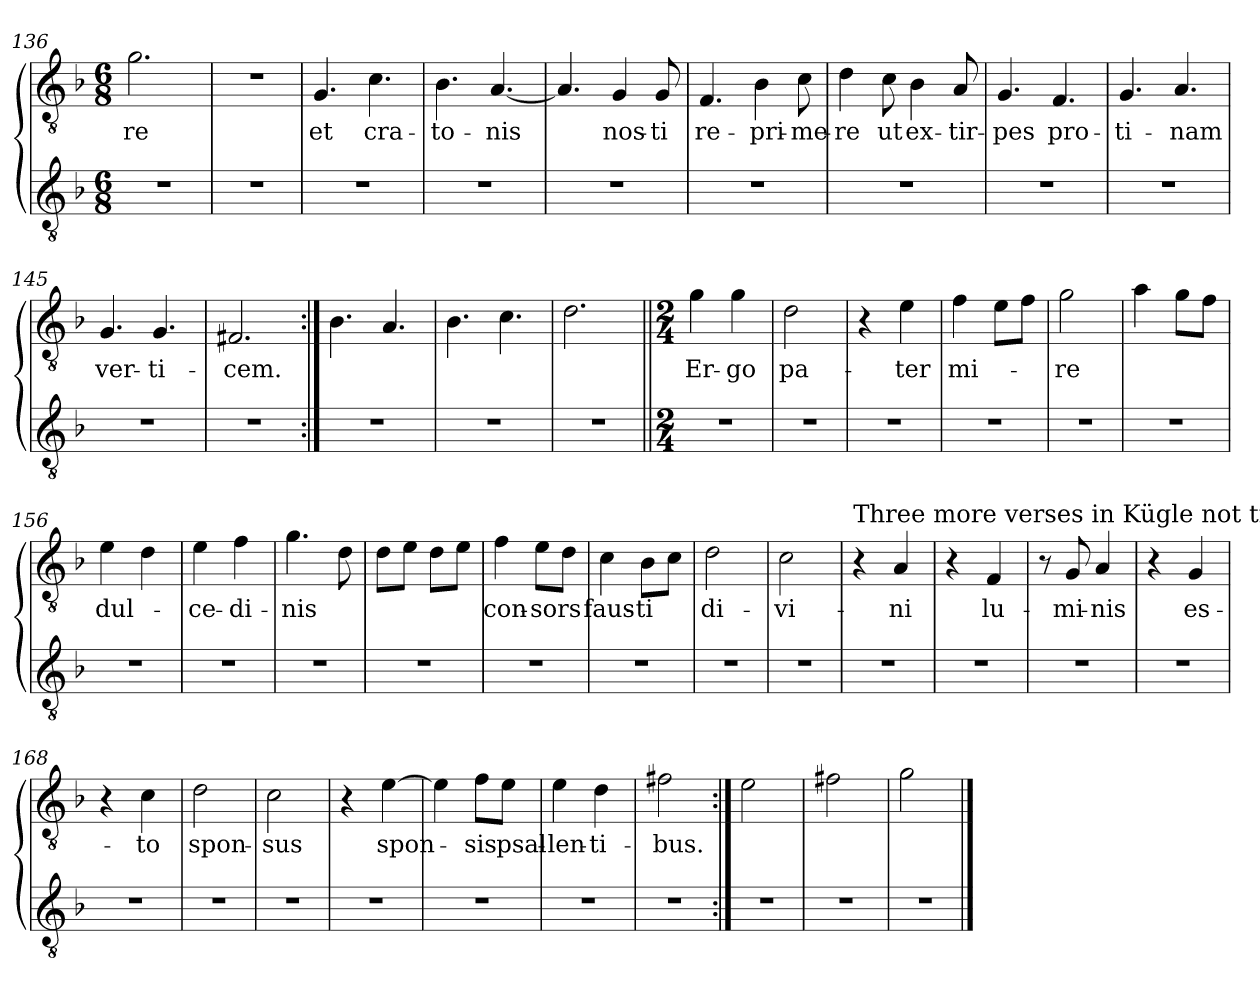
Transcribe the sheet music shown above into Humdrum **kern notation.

**kern	**kern	**text
*part2	*part1	*part1
*staff2	*staff1	*staff1
*clefGv2	*clefGv2	*
*k[b-]	*k[b-]	*
*F:	*F:	*
*M6/8	*M6/8	*
=136	=136	=136
!	!	!LO:LY:b
2.r	2.g\	-re
=137	=137	=137
2.r	2.r	.
=138	=138	=138
!	!	!LO:LY:b
2.r	4.G/	et
!	!	!LO:LY:b
.	4.c\	cra-
!!LO:LB:g=z
=139	=139	=139
!	!	!LO:LY:b
2.r	4.B-\	-to-
!	!	!LO:LY:b
.	[4.A/	-nis
=140	=140	=140
2.r	4.A/]	.
!	!	!LO:LY:b
.	4G/	nos-
!	!	!LO:LY:b
.	8G/	-ti
=141	=141	=141
!	!	!LO:LY:b
2.r	4.F/	re-
!	!	!LO:LY:b
.	4B-\	-pri-
!	!	!LO:LY:b
.	8c\	-me-
=142	=142	=142
!	!	!LO:LY:b
2.r	4d\	-re
!	!	!LO:LY:b
.	8c\	ut
!	!	!LO:LY:b
.	4B-\	ex-
!	!	!LO:LY:b
.	8A/	-tir-
=143	=143	=143
!	!	!LO:LY:b
2.r	4.G/	-pes
!	!	!LO:LY:b
.	4.F/	pro-
=144	=144	=144
!	!	!LO:LY:b
2.r	4.G/	-ti-
!	!	!LO:LY:b
.	4.A/	-nam
=145	=145	=145
!	!	!LO:LY:b
2.r	4.G/	ver-
!	!	!LO:LY:b
.	4.G/	-ti-
=146	=146	=146
!	!	!LO:LY:b
2.r	2.F#X/	-cem.
=147:|!	=147:|!	=147:|!
2.r	4.B-\	.
.	4.A/	.
=148	=148	=148
2.r	4.B-\	.
.	4.c\	.
=149	=149	=149
2.r	2.d\	.
!!LO:LB:g=z
=150||	=150||	=150||
*M2/4	*M2/4	*
!	!	!LO:LY:b
2r	4g\	Er-
!	!	!LO:LY:b
.	4g\	-go
=151	=151	=151
!	!	!LO:LY:b
2r	2d\	pa-
=152	=152	=152
2r	4r	.
!	!	!LO:LY:b
.	4e\	-ter
=153	=153	=153
!	!	!LO:LY:b
2r	4f\	mi-
.	8e\L	.
.	8f\J	.
=154	=154	=154
!	!	!LO:LY:b
2r	2g\	-re
=155	=155	=155
2r	4a\	.
.	8g\L	.
.	8f\J	.
=156	=156	=156
!	!	!LO:LY:b
2r	4e\	dul-
.	4d\	.
=157	=157	=157
!	!	!LO:LY:b
2r	4e\	-ce-
!	!	!LO:LY:b
.	4f\	-di-
=158	=158	=158
!	!	!LO:LY:b
2r	4.g\	-nis
.	8d\	.
=159	=159	=159
2r	8d\L	.
.	8e\J	.
.	8d\L	.
.	8e\J	.
=160	=160	=160
!	!	!LO:LY:b
2r	4f\	con-
!	!	!LO:LY:b
.	8e\L	-sors
.	8d\J	.
=161	=161	=161
!	!	!LO:LY:b
2r	4c\	faus-
!	!	!LO:LY:b
.	8B-\L	-ti
.	8c\J	.
=162	=162	=162
!	!	!LO:LY:b
2r	2d\	di-
!!LO:LB:g=z
=163	=163	=163
!	!	!LO:LY:b
2r	2c\	-vi-
=164	=164	=164
!	!LO:TX:a:t=Three more verses in Kügle not transcribed here.	!
2r	4r	.
!	!	!LO:LY:b
.	4A/	-ni
=165	=165	=165
2r	4r	.
!	!	!LO:LY:b
.	4F/	lu-
=166	=166	=166
2r	8r	.
!	!	!LO:LY:b
.	8G/	-mi-
!	!	!LO:LY:b
.	4A/	-nis
=167	=167	=167
2r	4r	.
!	!	!LO:LY:b
.	4G/	es-
=168	=168	=168
2r	4r	.
!	!	!LO:LY:b
.	4c\	-to
=169	=169	=169
!	!	!LO:LY:b
2r	2d\	spon-
=170	=170	=170
!	!	!LO:LY:b
2r	2c\	-sus
=171	=171	=171
2r	4r	.
!	!	!LO:LY:b
.	[4e\	spon-
=172	=172	=172
2r	4e\]	.
!	!	!LO:LY:b
.	8f\L	-sis
!	!	!LO:LY:b
.	8e\J	psal-
=173	=173	=173
!	!	!LO:LY:b
2r	4e\	-len-
!	!	!LO:LY:b
.	4d\	-ti-
=174	=174	=174
!	!	!LO:LY:b
2r	2f#X\	-bus.
=175:|!	=175:|!	=175:|!
2r	2e\	.
=176	=176	=176
2r	2f#i\	.
=177	=177	=177
2r	2g\	.
==	==	==
*-	*-	*-
